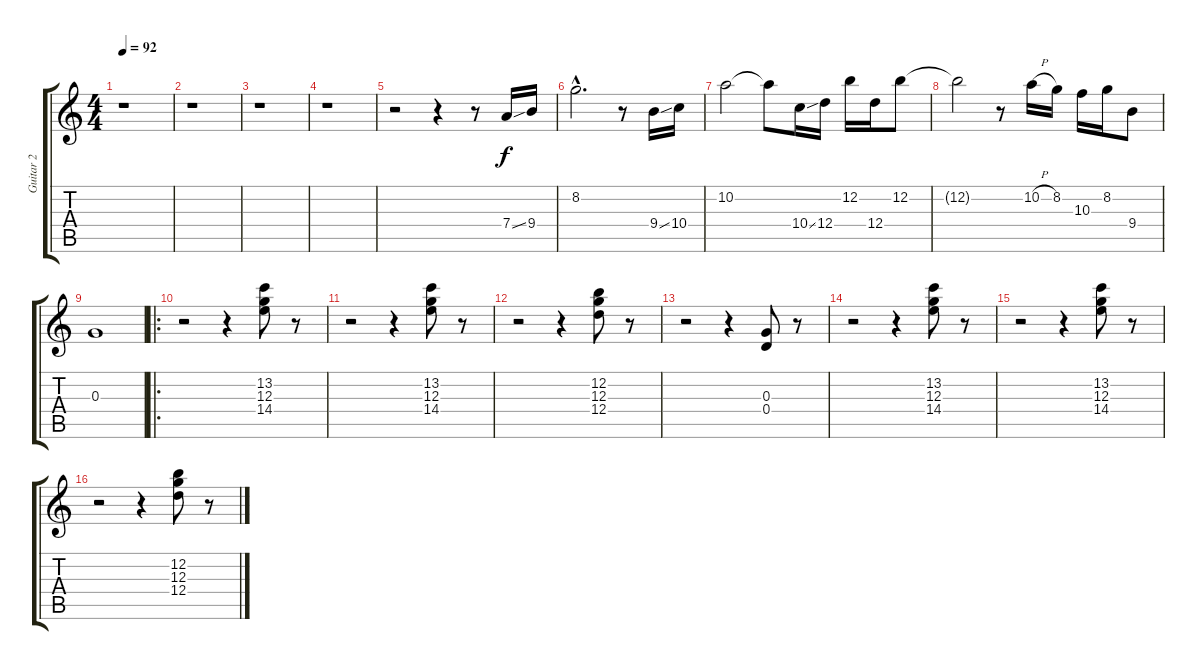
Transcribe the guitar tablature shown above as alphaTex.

\track ("Guitar 2" "Guitar 2") {instrument overdrivenguitar}
\staff {score tabs}
\tuning (E4 B3 G3 D3 A2 E2) {hide}
\ts (4 4)
\tempo 92
\clef g2
\ks c
r.1{dy f instrument overdrivenguitar} |
r.1 |
r.1 |
r.1 |
r.2 r.4 r.8 7.4{ss}.16 9.4.16 |
8.2{hac}.2{d} r.8 9.4{ss}.16 10.4.16 |
10.2.2 10.2{t}.8 10.4{ss}.16 12.4.16 12.2.16 12.4.16 12.2.8 |
12.2{t}.2 r.8 10.2{h}.16 8.2.16 10.3.16 8.2.16 9.4.8 |
0.3.1 |
\ro
r.2 r.4 (13.2 12.3 14.4).8 r.8 |
r.2 r.4 (13.2 12.3 14.4).8 r.8 |
r.2 r.4 (12.2 12.3 12.4).8 r.8 |
r.2 r.4 (0.3 0.4).8 r.8 |
r.2 r.4 (13.2 12.3 14.4).8 r.8 |
r.2 r.4 (13.2 12.3 14.4).8 r.8 |
r.2 r.4 (12.2 12.3 12.4).8 r.8
